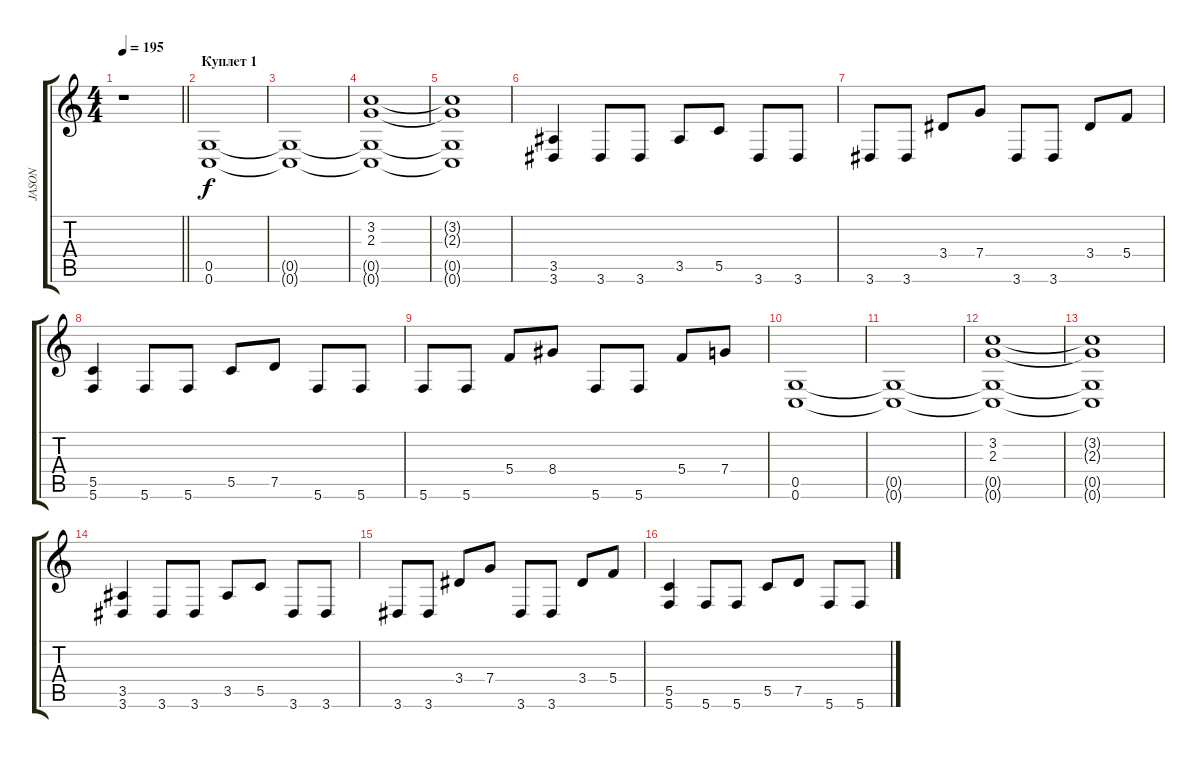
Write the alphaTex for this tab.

\track ("JASON" "JASON") {instrument distortionguitar}
\staff {score tabs}
\tuning (D4 A3 F3 C3 G2 C2) {hide}
\ts (4 4)
\tempo 195
\clef g2
\barLineRight lightlight
\ks c
r.1{dy f} |
\section ("" "Куплет 1")
(0.5 0.6).1 |
(0.5{t} 0.6{t}).1 |
(3.2 2.3 0.5{t} 0.6{t}).1 |
(3.2{t} 2.3{t} 0.5{t} 0.6{t}).1 |
(3.5 3.6).4 3.6.8 3.6.8 3.5.8 5.5.8 3.6.8 3.6.8 |
3.6.8 3.6.8 3.4.8 7.4.8 3.6.8 3.6.8 3.4.8 5.4.8 |
(5.5 5.6).4 5.6.8 5.6.8 5.5.8 7.5.8 5.6.8 5.6.8 |
5.6.8 5.6.8 5.4.8 8.4.8 5.6.8 5.6.8 5.4.8 7.4.8 |
(0.5 0.6).1 |
(0.5{t} 0.6{t}).1 |
(3.2 2.3 0.5{t} 0.6{t}).1 |
(3.2{t} 2.3{t} 0.5{t} 0.6{t}).1 |
(3.5 3.6).4 3.6.8 3.6.8 3.5.8 5.5.8 3.6.8 3.6.8 |
3.6.8 3.6.8 3.4.8 7.4.8 3.6.8 3.6.8 3.4.8 5.4.8 |
(5.5 5.6).4 5.6.8 5.6.8 5.5.8 7.5.8 5.6.8 5.6.8
